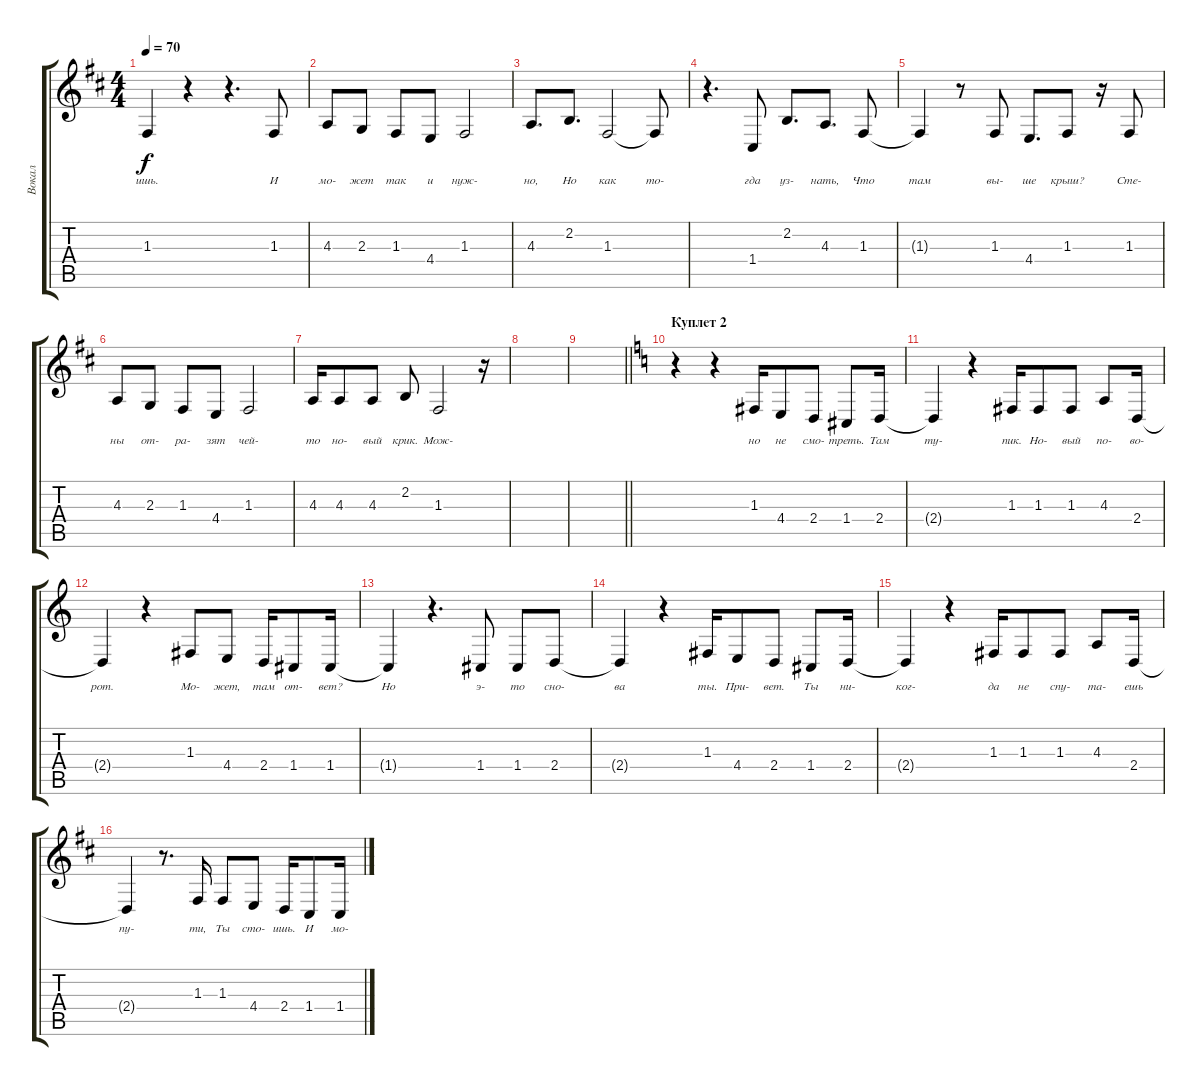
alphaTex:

\track ("Вокал" "Вокал") {instrument violin}
\staff {score tabs}
\tuning (D4 A3 F3 C3 G2 C2) {hide}
\ts (4 4)
\tempo 70
\clef g2
\ks bminor
1.3{t}.4{lyrics (0 "ишь.") lyrics (1 "") lyrics (2 "") lyrics (3 "") lyrics (4 "") dy f} r.4 r.4{d} 1.3.8{lyrics (0 "И") lyrics (1 "") lyrics (2 "") lyrics (3 "") lyrics (4 "")} |
4.3.8{lyrics (0 "мо-") lyrics (1 "") lyrics (2 "") lyrics (3 "") lyrics (4 "")} 2.3.8{lyrics (0 "жет") lyrics (1 "") lyrics (2 "") lyrics (3 "") lyrics (4 "")} 1.3.8{lyrics (0 "так") lyrics (1 "") lyrics (2 "") lyrics (3 "") lyrics (4 "")} 4.4.8{lyrics (0 "и") lyrics (1 "") lyrics (2 "") lyrics (3 "") lyrics (4 "")} 1.3.2{lyrics (0 "нуж-") lyrics (1 "") lyrics (2 "") lyrics (3 "") lyrics (4 "")} |
4.3.8{d lyrics (0 "но,") lyrics (1 "") lyrics (2 "") lyrics (3 "") lyrics (4 "")} 2.2.8{d lyrics (0 "Но") lyrics (1 "") lyrics (2 "") lyrics (3 "") lyrics (4 "")} 1.3.2{lyrics (0 "как") lyrics (1 "") lyrics (2 "") lyrics (3 "") lyrics (4 "")} 1.3{t}.8{lyrics (0 "то-") lyrics (1 "") lyrics (2 "") lyrics (3 "") lyrics (4 "")} |
r.4{d} 1.4.8{lyrics (0 "гда") lyrics (1 "") lyrics (2 "") lyrics (3 "") lyrics (4 "")} 2.2.8{d lyrics (0 "уз-") lyrics (1 "") lyrics (2 "") lyrics (3 "") lyrics (4 "")} 4.3.8{d lyrics (0 "нать,") lyrics (1 "") lyrics (2 "") lyrics (3 "") lyrics (4 "")} 1.3.8{lyrics (0 "Что") lyrics (1 "") lyrics (2 "") lyrics (3 "") lyrics (4 "")} |
1.3{t}.4{lyrics (0 "там") lyrics (1 "") lyrics (2 "") lyrics (3 "") lyrics (4 "")} r.8 1.3.8{lyrics (0 "вы-") lyrics (1 "") lyrics (2 "") lyrics (3 "") lyrics (4 "")} 4.4.8{d lyrics (0 "ше") lyrics (1 "") lyrics (2 "") lyrics (3 "") lyrics (4 "")} 1.3.8{lyrics (0 "крыш?") lyrics (1 "") lyrics (2 "") lyrics (3 "") lyrics (4 "")} r.16 1.3.8{lyrics (0 "Сте-") lyrics (1 "") lyrics (2 "") lyrics (3 "") lyrics (4 "")} |
4.3.8{lyrics (0 "ны") lyrics (1 "") lyrics (2 "") lyrics (3 "") lyrics (4 "")} 2.3.8{lyrics (0 "от-") lyrics (1 "") lyrics (2 "") lyrics (3 "") lyrics (4 "")} 1.3.8{lyrics (0 "ра-") lyrics (1 "") lyrics (2 "") lyrics (3 "") lyrics (4 "")} 4.4.8{lyrics (0 "зят") lyrics (1 "") lyrics (2 "") lyrics (3 "") lyrics (4 "")} 1.3.2{lyrics (0 "чей-") lyrics (1 "") lyrics (2 "") lyrics (3 "") lyrics (4 "")} |
4.3.16{lyrics (0 "то") lyrics (1 "") lyrics (2 "") lyrics (3 "") lyrics (4 "")} 4.3.8{lyrics (0 "но-") lyrics (1 "") lyrics (2 "") lyrics (3 "") lyrics (4 "")} 4.3.8{lyrics (0 "вый") lyrics (1 "") lyrics (2 "") lyrics (3 "") lyrics (4 "")} 2.2.8{lyrics (0 "крик.") lyrics (1 "") lyrics (2 "") lyrics (3 "") lyrics (4 "")} 1.3.2{lyrics (0 "Мож-") lyrics (1 "") lyrics (2 "") lyrics (3 "") lyrics (4 "")} r.16 |
|
\barLineRight lightlight
|
\section ("" "Куплет 2")
\ks c
r.4 r.4 1.3.16{lyrics (0 "но") lyrics (1 "") lyrics (2 "") lyrics (3 "") lyrics (4 "")} 4.4.8{lyrics (0 "не") lyrics (1 "") lyrics (2 "") lyrics (3 "") lyrics (4 "")} 2.4.8{lyrics (0 "смо-") lyrics (1 "") lyrics (2 "") lyrics (3 "") lyrics (4 "")} 1.4.8{lyrics (0 "треть.") lyrics (1 "") lyrics (2 "") lyrics (3 "") lyrics (4 "")} 2.4.16{lyrics (0 "Там") lyrics (1 "") lyrics (2 "") lyrics (3 "") lyrics (4 "")} |
2.4{t}.4{lyrics (0 "ту-") lyrics (1 "") lyrics (2 "") lyrics (3 "") lyrics (4 "")} r.4 1.3.16{lyrics (0 "пик.") lyrics (1 "") lyrics (2 "") lyrics (3 "") lyrics (4 "")} 1.3.8{lyrics (0 "Но-") lyrics (1 "") lyrics (2 "") lyrics (3 "") lyrics (4 "")} 1.3.8{lyrics (0 "вый") lyrics (1 "") lyrics (2 "") lyrics (3 "") lyrics (4 "")} 4.3.8{lyrics (0 "по-") lyrics (1 "") lyrics (2 "") lyrics (3 "") lyrics (4 "")} 2.4.16{lyrics (0 "во-") lyrics (1 "") lyrics (2 "") lyrics (3 "") lyrics (4 "")} |
2.4{t}.4{lyrics (0 "рот.") lyrics (1 "") lyrics (2 "") lyrics (3 "") lyrics (4 "")} r.4 1.3.8{lyrics (0 "Мо-") lyrics (1 "") lyrics (2 "") lyrics (3 "") lyrics (4 "")} 4.4.8{lyrics (0 "жет,") lyrics (1 "") lyrics (2 "") lyrics (3 "") lyrics (4 "")} 2.4.16{lyrics (0 "там") lyrics (1 "") lyrics (2 "") lyrics (3 "") lyrics (4 "")} 1.4.8{lyrics (0 "от-") lyrics (1 "") lyrics (2 "") lyrics (3 "") lyrics (4 "")} 1.4.16{lyrics (0 "вет?") lyrics (1 "") lyrics (2 "") lyrics (3 "") lyrics (4 "")} |
1.4{t}.4{lyrics (0 "Но") lyrics (1 "") lyrics (2 "") lyrics (3 "") lyrics (4 "")} r.4{d} 1.4.8{lyrics (0 "э-") lyrics (1 "") lyrics (2 "") lyrics (3 "") lyrics (4 "")} 1.4.8{lyrics (0 "то") lyrics (1 "") lyrics (2 "") lyrics (3 "") lyrics (4 "")} 2.4.8{lyrics (0 "сно-") lyrics (1 "") lyrics (2 "") lyrics (3 "") lyrics (4 "")} |
2.4{t}.4{lyrics (0 "ва") lyrics (1 "") lyrics (2 "") lyrics (3 "") lyrics (4 "")} r.4 1.3.16{lyrics (0 "ты.") lyrics (1 "") lyrics (2 "") lyrics (3 "") lyrics (4 "")} 4.4.8{lyrics (0 "При-") lyrics (1 "") lyrics (2 "") lyrics (3 "") lyrics (4 "")} 2.4.8{lyrics (0 "вет.") lyrics (1 "") lyrics (2 "") lyrics (3 "") lyrics (4 "")} 1.4.8{lyrics (0 "Ты") lyrics (1 "") lyrics (2 "") lyrics (3 "") lyrics (4 "")} 2.4.16{lyrics (0 "ни-") lyrics (1 "") lyrics (2 "") lyrics (3 "") lyrics (4 "")} |
2.4{t}.4{lyrics (0 "ког-") lyrics (1 "") lyrics (2 "") lyrics (3 "") lyrics (4 "")} r.4 1.3.16{lyrics (0 "да") lyrics (1 "") lyrics (2 "") lyrics (3 "") lyrics (4 "")} 1.3.8{lyrics (0 "не") lyrics (1 "") lyrics (2 "") lyrics (3 "") lyrics (4 "")} 1.3.8{lyrics (0 "спу-") lyrics (1 "") lyrics (2 "") lyrics (3 "") lyrics (4 "")} 4.3.8{lyrics (0 "та-") lyrics (1 "") lyrics (2 "") lyrics (3 "") lyrics (4 "")} 2.4.16{lyrics (0 "ешь") lyrics (1 "") lyrics (2 "") lyrics (3 "") lyrics (4 "")} |
\ks bminor
2.4{t}.4{lyrics (0 "пу-") lyrics (1 "") lyrics (2 "") lyrics (3 "") lyrics (4 "")} r.8{d} 1.3.16{lyrics (0 "ти,") lyrics (1 "") lyrics (2 "") lyrics (3 "") lyrics (4 "")} 1.3.8{lyrics (0 "Ты") lyrics (1 "") lyrics (2 "") lyrics (3 "") lyrics (4 "")} 4.4.8{lyrics (0 "сто-") lyrics (1 "") lyrics (2 "") lyrics (3 "") lyrics (4 "")} 2.4.16{lyrics (0 "ишь.") lyrics (1 "") lyrics (2 "") lyrics (3 "") lyrics (4 "")} 1.4.8{lyrics (0 "И") lyrics (1 "") lyrics (2 "") lyrics (3 "") lyrics (4 "")} 1.4.16{lyrics (0 "мо-") lyrics (1 "") lyrics (2 "") lyrics (3 "") lyrics (4 "")}
